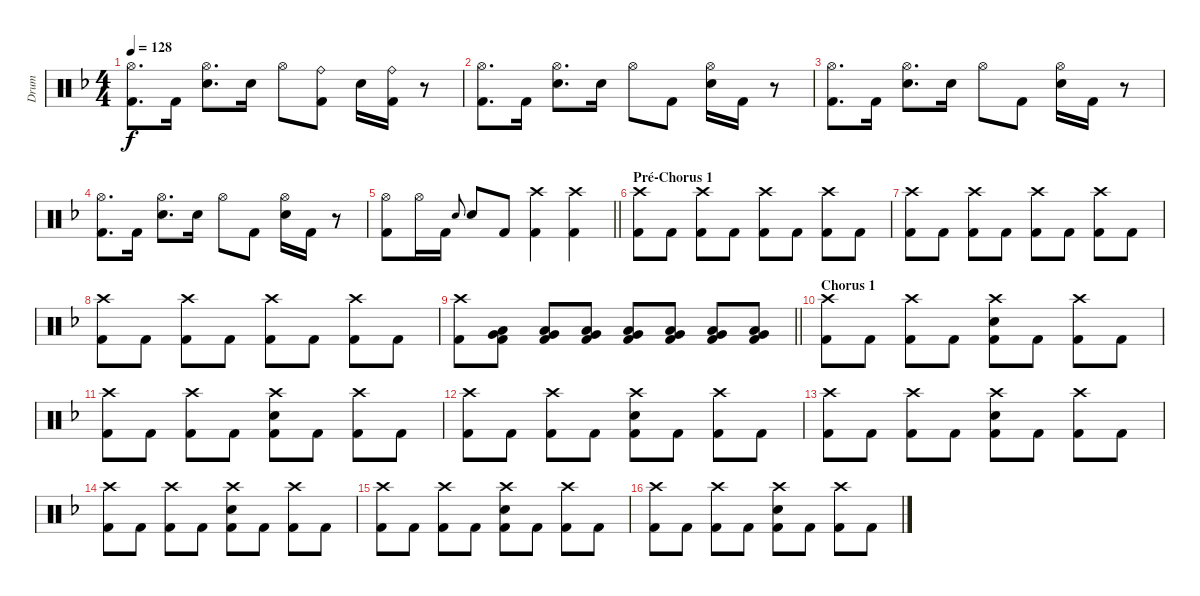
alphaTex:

\track ("Drum" "Drum") {instrument percussion}
\staff {score}
\articulation defaults
\ts (4 4)
\tempo 128
\clef neutral
\ks f
("Hi-Hat (open)" "Kick (hit) 2").8{d dy f} "Kick (hit) 2".16 ("Hi-Hat (open)" "Snare (hit) 2").8{d} "Snare (hit) 2".16 "Hi-Hat (open)".8 ("Ride (bell)" "Kick (hit) 2").8 "Snare (hit) 2".16 ("Ride (bell)" "Kick (hit) 2").16 r.8 |
("Hi-Hat (open)" "Kick (hit) 2").8{d} "Kick (hit) 2".16 ("Hi-Hat (open)" "Snare (hit) 2").8{d} "Snare (hit) 2".16 "Hi-Hat (open)".8 "Kick (hit) 2".8 ("Hi-Hat (open)" "Snare (hit) 2").16 "Kick (hit) 2".16 r.8 |
("Hi-Hat (open)" "Kick (hit) 2").8{d} "Kick (hit) 2".16 ("Hi-Hat (open)" "Snare (hit) 2").8{d} "Snare (hit) 2".16 "Hi-Hat (open)".8 "Kick (hit) 2".8 ("Hi-Hat (open)" "Snare (hit) 2").16 "Kick (hit) 2".16 r.8 |
("Hi-Hat (open)" "Kick (hit) 2").8{d} "Kick (hit) 2".16 ("Hi-Hat (open)" "Snare (hit) 2").8{d} "Snare (hit) 2".16 "Hi-Hat (open)".8 "Kick (hit) 2".8 ("Hi-Hat (open)" "Snare (hit) 2").16 "Kick (hit) 2".16 r.8 |
\barLineRight lightlight
("Hi-Hat (open)" "Kick (hit) 2").8 "Hi-Hat (open)".16 "Kick (hit) 2".16 "Snare (hit) 2".8{gr onbeat} "Snare (hit) 2".8 "Kick (hit) 2".8 ("Crash high (hit)" "Kick (hit) 2").4 ("Crash high (hit)" "Kick (hit) 2").4 |
\section ("" "Pré-Chorus 1")
("Crash high (hit)" "Kick (hit) 2").8 "Kick (hit) 2".8 ("Crash high (hit)" "Kick (hit) 2").8 "Kick (hit) 2".8 ("Crash high (hit)" "Kick (hit) 2").8 "Kick (hit) 2".8 ("Crash high (hit)" "Kick (hit) 2").8 "Kick (hit) 2".8 |
("Crash high (hit)" "Kick (hit) 2").8 "Kick (hit) 2".8 ("Crash high (hit)" "Kick (hit) 2").8 "Kick (hit) 2".8 ("Crash high (hit)" "Kick (hit) 2").8 "Kick (hit) 2".8 ("Crash high (hit)" "Kick (hit) 2").8 "Kick (hit) 2".8 |
("Crash high (hit)" "Kick (hit) 2").8 "Kick (hit) 2".8 ("Crash high (hit)" "Kick (hit) 2").8 "Kick (hit) 2".8 ("Crash high (hit)" "Kick (hit) 2").8 "Kick (hit) 2".8 ("Crash high (hit)" "Kick (hit) 2").8 "Kick (hit) 2".8 |
\barLineRight lightlight
("Crash high (hit)" "Kick (hit) 2").8 ("Very Low Tom (hit)" "Low Floor Tom (hit)" "Kick (hit) 2").8 ("Very Low Tom (hit)" "Low Floor Tom (hit)" "Kick (hit) 2").8 ("Very Low Tom (hit)" "Low Floor Tom (hit)" "Kick (hit) 2").8 ("Very Low Tom (hit)" "Low Floor Tom (hit)" "Kick (hit) 2").8 ("Very Low Tom (hit)" "Low Floor Tom (hit)" "Kick (hit) 2").8 ("Very Low Tom (hit)" "Low Floor Tom (hit)" "Kick (hit) 2").8 ("Very Low Tom (hit)" "Low Floor Tom (hit)" "Kick (hit) 2").8 |
\section ("" "Chorus 1")
("Crash high (hit)" "Kick (hit) 2").8 "Kick (hit) 2".8 ("Crash high (hit)" "Kick (hit) 2").8 "Kick (hit) 2".8 ("Crash high (hit)" "Snare (hit) 2" "Kick (hit) 2").8 "Kick (hit) 2".8 ("Crash high (hit)" "Kick (hit) 2").8 "Kick (hit) 2".8 |
("Crash high (hit)" "Kick (hit) 2").8 "Kick (hit) 2".8 ("Crash high (hit)" "Kick (hit) 2").8 "Kick (hit) 2".8 ("Crash high (hit)" "Snare (hit) 2" "Kick (hit) 2").8 "Kick (hit) 2".8 ("Crash high (hit)" "Kick (hit) 2").8 "Kick (hit) 2".8 |
("Crash high (hit)" "Kick (hit) 2").8 "Kick (hit) 2".8 ("Crash high (hit)" "Kick (hit) 2").8 "Kick (hit) 2".8 ("Crash high (hit)" "Snare (hit) 2" "Kick (hit) 2").8 "Kick (hit) 2".8 ("Crash high (hit)" "Kick (hit) 2").8 "Kick (hit) 2".8 |
("Crash high (hit)" "Kick (hit) 2").8 "Kick (hit) 2".8 ("Crash high (hit)" "Kick (hit) 2").8 "Kick (hit) 2".8 ("Crash high (hit)" "Snare (hit) 2" "Kick (hit) 2").8 "Kick (hit) 2".8 ("Crash high (hit)" "Kick (hit) 2").8 "Kick (hit) 2".8 |
("Crash high (hit)" "Kick (hit) 2").8 "Kick (hit) 2".8 ("Crash high (hit)" "Kick (hit) 2").8 "Kick (hit) 2".8 ("Crash high (hit)" "Snare (hit) 2" "Kick (hit) 2").8 "Kick (hit) 2".8 ("Crash high (hit)" "Kick (hit) 2").8 "Kick (hit) 2".8 |
("Crash high (hit)" "Kick (hit) 2").8 "Kick (hit) 2".8 ("Crash high (hit)" "Kick (hit) 2").8 "Kick (hit) 2".8 ("Crash high (hit)" "Snare (hit) 2" "Kick (hit) 2").8 "Kick (hit) 2".8 ("Crash high (hit)" "Kick (hit) 2").8 "Kick (hit) 2".8 |
("Crash high (hit)" "Kick (hit) 2").8 "Kick (hit) 2".8 ("Crash high (hit)" "Kick (hit) 2").8 "Kick (hit) 2".8 ("Crash high (hit)" "Snare (hit) 2" "Kick (hit) 2").8 "Kick (hit) 2".8 ("Crash high (hit)" "Kick (hit) 2").8 "Kick (hit) 2".8
